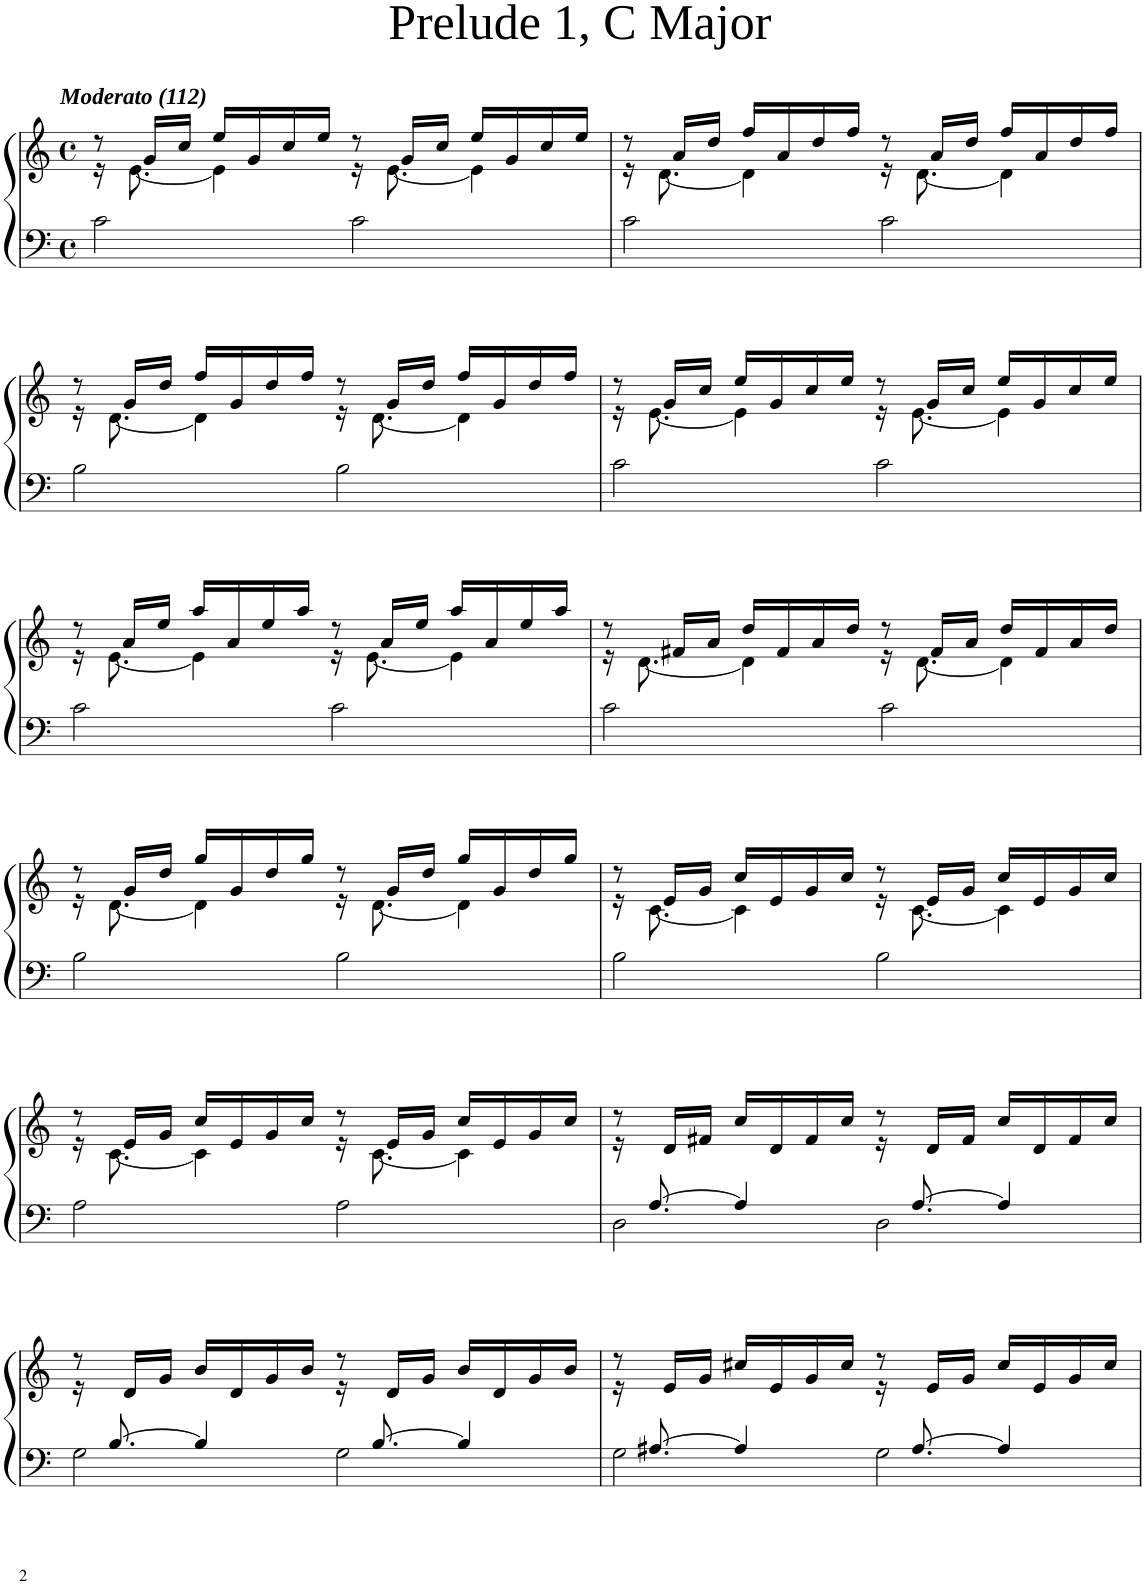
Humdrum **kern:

**kern	**kern
*part1	*part1
*staff2	*staff1
*I"Piano	*
*I'Pno	*
*clefF4	*clefG2
*k[]	*k[]
*M4/4	*M4/4
*met(c)	*met(c)
=1	=1
*	*^
!	!LO:TX:a:Bi:t=Moderato (112)	!
2c\	8r	16r
.	.	[8.e\
.	16g/LL	.
.	16cc/JJ	.
.	16ee/LL	4e\]
.	16g/	.
.	16cc/	.
.	16ee/JJ	.
2c\	8r	16r
.	.	[8.e\
.	16g/LL	.
.	16cc/JJ	.
.	16ee/LL	4e\]
.	16g/	.
.	16cc/	.
.	16ee/JJ	.
=2	=2	=2
2c\	8r	16r
.	.	[8.d\
.	16a/LL	.
.	16dd/JJ	.
.	16ff/LL	4d\]
.	16a/	.
.	16dd/	.
.	16ff/JJ	.
2c\	8r	16r
.	.	[8.d\
.	16a/LL	.
.	16dd/JJ	.
.	16ff/LL	4d\]
.	16a/	.
.	16dd/	.
.	16ff/JJ	.
!!LO:LB:g=z	!!
=3	=3	=3
2B\	8r	16r
.	.	[8.d\
.	16g/LL	.
.	16dd/JJ	.
.	16ff/LL	4d\]
.	16g/	.
.	16dd/	.
.	16ff/JJ	.
2B\	8r	16r
.	.	[8.d\
.	16g/LL	.
.	16dd/JJ	.
.	16ff/LL	4d\]
.	16g/	.
.	16dd/	.
.	16ff/JJ	.
=4	=4	=4
2c\	8r	16r
.	.	[8.e\
.	16g/LL	.
.	16cc/JJ	.
.	16ee/LL	4e\]
.	16g/	.
.	16cc/	.
.	16ee/JJ	.
2c\	8r	16r
.	.	[8.e\
.	16g/LL	.
.	16cc/JJ	.
.	16ee/LL	4e\]
.	16g/	.
.	16cc/	.
.	16ee/JJ	.
!!LO:LB:g=z	!!
=5	=5	=5
2c\	8r	16r
.	.	[8.e\
.	16a/LL	.
.	16ee/JJ	.
.	16aa/LL	4e\]
.	16a/	.
.	16ee/	.
.	16aa/JJ	.
2c\	8r	16r
.	.	[8.e\
.	16a/LL	.
.	16ee/JJ	.
.	16aa/LL	4e\]
.	16a/	.
.	16ee/	.
.	16aa/JJ	.
=6	=6	=6
2c\	8r	16r
.	.	[8.d\
.	16f#X/LL	.
.	16a/JJ	.
.	16dd/LL	4d\]
.	16f#/	.
.	16a/	.
.	16dd/JJ	.
2c\	8r	16r
.	.	[8.d\
.	16f#/LL	.
.	16a/JJ	.
.	16dd/LL	4d\]
.	16f#/	.
.	16a/	.
.	16dd/JJ	.
!!LO:LB:g=z	!!
=7	=7	=7
2B\	8r	16r
.	.	[8.d\
.	16g/LL	.
.	16dd/JJ	.
.	16gg/LL	4d\]
.	16g/	.
.	16dd/	.
.	16gg/JJ	.
2B\	8r	16r
.	.	[8.d\
.	16g/LL	.
.	16dd/JJ	.
.	16gg/LL	4d\]
.	16g/	.
.	16dd/	.
.	16gg/JJ	.
=8	=8	=8
2B\	8r	16r
.	.	[8.c\
.	16e/LL	.
.	16g/JJ	.
.	16cc/LL	4c\]
.	16e/	.
.	16g/	.
.	16cc/JJ	.
2B\	8r	16r
.	.	[8.c\
.	16e/LL	.
.	16g/JJ	.
.	16cc/LL	4c\]
.	16e/	.
.	16g/	.
.	16cc/JJ	.
!!LO:LB:g=z	!!
=9	=9	=9
2A\	8r	16r
.	.	[8.c\
.	16e/LL	.
.	16g/JJ	.
.	16cc/LL	4c\]
.	16e/	.
.	16g/	.
.	16cc/JJ	.
2A\	8r	16r
.	.	[8.c\
.	16e/LL	.
.	16g/JJ	.
.	16cc/LL	4c\]
.	16e/	.
.	16g/	.
.	16cc/JJ	.
=10	=10	=10
*^	*	*
16ryy	2D\	8r	16r
[8.A/	.	.	4..ryy
.	.	16d/LL	.
.	.	16f#X/JJ	.
4A/]	.	16cc/LL	.
.	.	16d/	.
.	.	16f#/	.
.	.	16cc/JJ	.
16ryy	2D\	8r	16r
[8.A/	.	.	4..ryy
.	.	16d/LL	.
.	.	16f#/JJ	.
4A/]	.	16cc/LL	.
.	.	16d/	.
.	.	16f#/	.
.	.	16cc/JJ	.
!!LO:LB:g=z	!!
=11	=11	=11	=11
16ryy	2G\	8r	16r
[8.B/	.	.	4..ryy
.	.	16d/LL	.
.	.	16g/JJ	.
4B/]	.	16b/LL	.
.	.	16d/	.
.	.	16g/	.
.	.	16b/JJ	.
16ryy	2G\	8r	16r
[8.B/	.	.	4..ryy
.	.	16d/LL	.
.	.	16g/JJ	.
4B/]	.	16b/LL	.
.	.	16d/	.
.	.	16g/	.
.	.	16b/JJ	.
=12	=12	=12	=12
16ryy	2G\	8r	16r
[8.A#X/	.	.	4..ryy
.	.	16e/LL	.
.	.	16g/JJ	.
4A#/]	.	16cc#X/LL	.
.	.	16e/	.
.	.	16g/	.
.	.	16cc#/JJ	.
16ryy	2G\	8r	16r
[8.A#/	.	.	4..ryy
.	.	16e/LL	.
.	.	16g/JJ	.
4A#/]	.	16cc#/LL	.
.	.	16e/	.
.	.	16g/	.
.	.	16cc#/JJ	.
*v	*v	*	*
*	*v	*v
=	=
*-	*-
